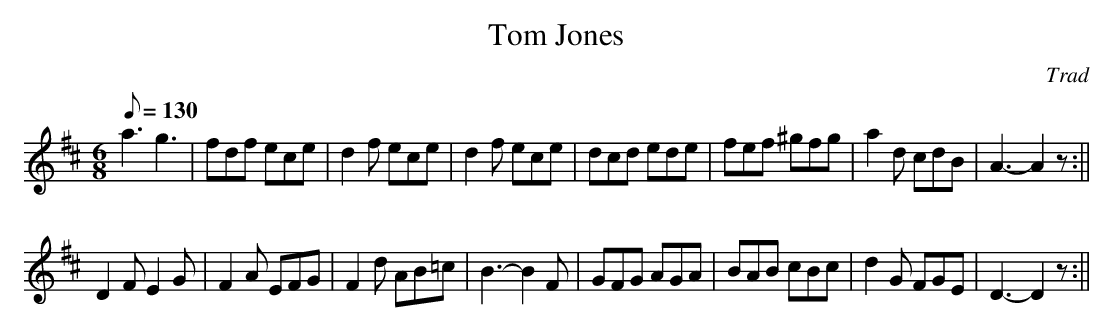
X:1
T:Tom Jones
M:6/8
L:1/8
Q:130
C:Trad
K:D
a3g3|fdf ece|d2f ece|d2f ece|dcd ede|fef ^gfg|a2d cdB|A3-A2z:||
D2FE2G|F2A EFG|F2d AB=c|B3-B2F|GFG AGA|BAB cBc|d2G FGE|D3-D2z:||
